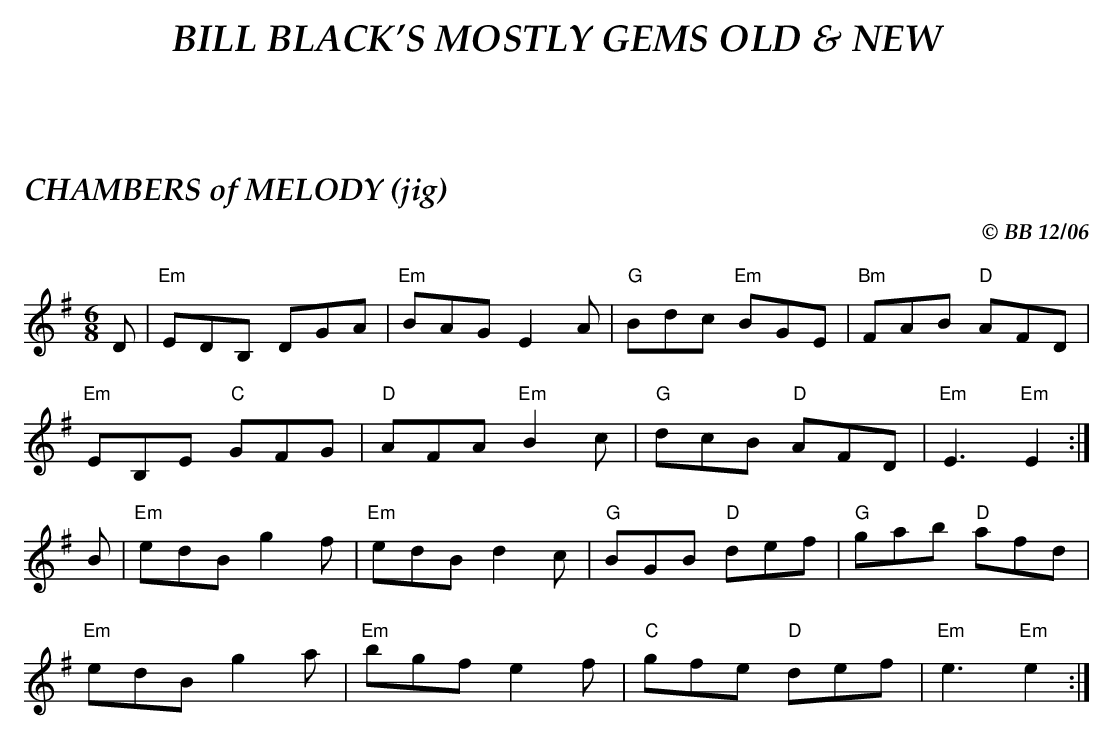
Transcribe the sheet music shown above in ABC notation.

X:1
T:CHAMBERS of MELODY (jig)
C:© BB 12/06
Q:1/4=160
L:1/8
M:6/8
K:Em
D|"Em"EDB, DGA|"Em"BAG E2A|"G"Bdc "Em"BGE|"Bm"FAB "D"AFD|
"Em"EB,E "C"GFG|"D"AFA "Em"B2c|"G"dcB "D"AFD|"Em"E3 "Em"E2 :|
B|"Em"edB g2f|"Em"edB d2c|"G"BGB "D"def|"G"gab "D"afd|
"Em"edB g2a|"Em"bgf e2f|"C"gfe "D"def|"Em"e3 "Em"e2 :|
